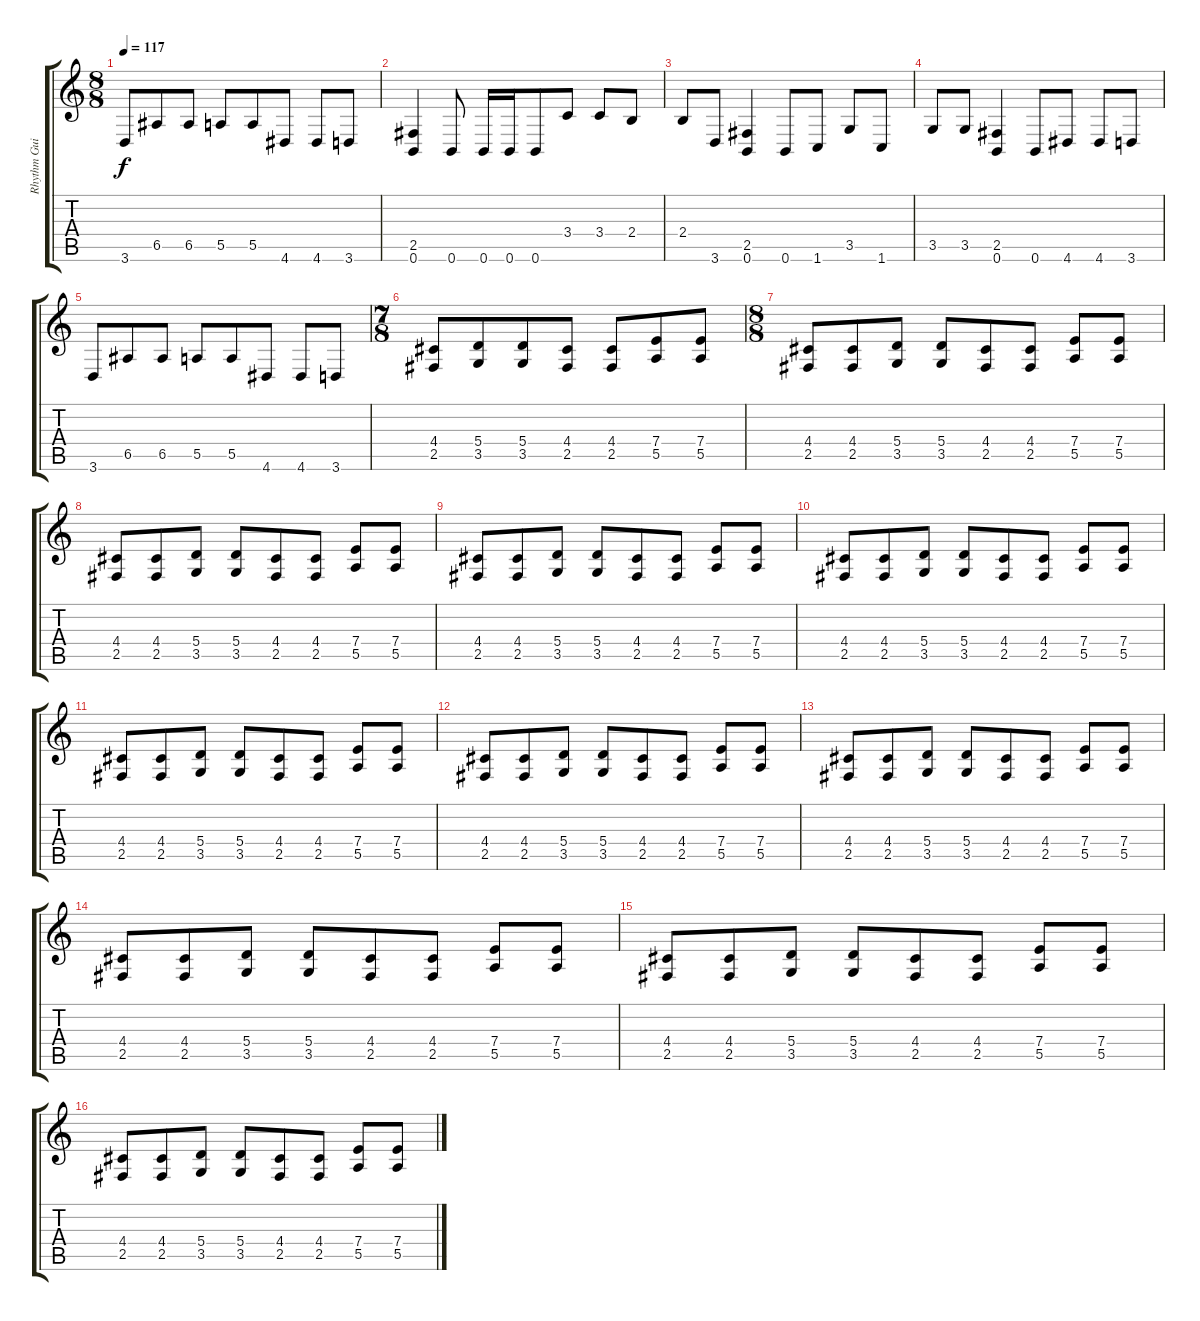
\track ("Rhythm Guitar 1" "Rhythm Gui") {instrument distortionguitar}
\staff {score tabs}
\tuning (B3 Gb3 D3 A2 E2 B1) {hide}
\ts (8 8)
\tempo 117
\clef g2
\ks c
3.6.8{dy f} 6.5.8 6.5.8 5.5.8 5.5.8 4.6.8 4.6.8 3.6.8 |
(2.5 0.6).4 0.6.8 0.6.16 0.6.16 0.6.8 3.4.8 3.4.8 2.4.8 |
2.4.8 3.6.8 (2.5 0.6).4 0.6.8 1.6.8 3.5.8 1.6.8 |
3.5.8 3.5.8 (2.5 0.6).4 0.6.8 4.6.8 4.6.8 3.6.8 |
3.6.8 6.5.8 6.5.8 5.5.8 5.5.8 4.6.8 4.6.8 3.6.8 |
\ts (7 8)
(4.4 2.5).8 (5.4 3.5).8 (5.4 3.5).8 (4.4 2.5).8 (4.4 2.5).8 (7.4 5.5).8 (7.4 5.5).8 |
\ts (8 8)
(4.4 2.5).8 (4.4 2.5).8 (5.4 3.5).8 (5.4 3.5).8 (4.4 2.5).8 (4.4 2.5).8 (7.4 5.5).8 (7.4 5.5).8 |
(4.4 2.5).8 (4.4 2.5).8 (5.4 3.5).8 (5.4 3.5).8 (4.4 2.5).8 (4.4 2.5).8 (7.4 5.5).8 (7.4 5.5).8 |
(4.4 2.5).8 (4.4 2.5).8 (5.4 3.5).8 (5.4 3.5).8 (4.4 2.5).8 (4.4 2.5).8 (7.4 5.5).8 (7.4 5.5).8 |
(4.4 2.5).8 (4.4 2.5).8 (5.4 3.5).8 (5.4 3.5).8 (4.4 2.5).8 (4.4 2.5).8 (7.4 5.5).8 (7.4 5.5).8 |
(4.4 2.5).8 (4.4 2.5).8 (5.4 3.5).8 (5.4 3.5).8 (4.4 2.5).8 (4.4 2.5).8 (7.4 5.5).8 (7.4 5.5).8 |
(4.4 2.5).8 (4.4 2.5).8 (5.4 3.5).8 (5.4 3.5).8 (4.4 2.5).8 (4.4 2.5).8 (7.4 5.5).8 (7.4 5.5).8 |
(4.4 2.5).8 (4.4 2.5).8 (5.4 3.5).8 (5.4 3.5).8 (4.4 2.5).8 (4.4 2.5).8 (7.4 5.5).8 (7.4 5.5).8 |
(4.4 2.5).8 (4.4 2.5).8 (5.4 3.5).8 (5.4 3.5).8 (4.4 2.5).8 (4.4 2.5).8 (7.4 5.5).8 (7.4 5.5).8 |
(4.4 2.5).8 (4.4 2.5).8 (5.4 3.5).8 (5.4 3.5).8 (4.4 2.5).8 (4.4 2.5).8 (7.4 5.5).8 (7.4 5.5).8 |
(4.4 2.5).8 (4.4 2.5).8 (5.4 3.5).8 (5.4 3.5).8 (4.4 2.5).8 (4.4 2.5).8 (7.4 5.5).8 (7.4 5.5).8
